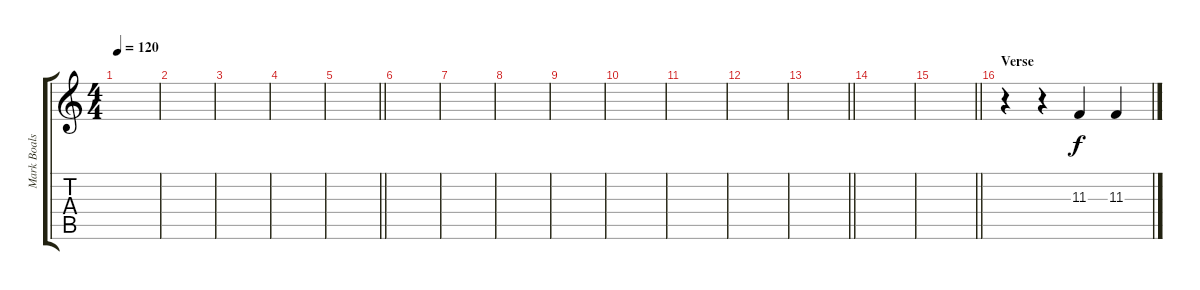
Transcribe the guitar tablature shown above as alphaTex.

\track ("Mark Boals" "Mark Boals") {instrument lead2sawtooth}
\staff {score tabs}
\tuning (Eb4 Bb3 Gb3 Db3 Ab2 Eb2) {hide}
\ts (4 4)
\tempo 120
\clef g2
\ks c
|
|
|
|
\barLineRight lightlight
|
|
|
|
|
|
|
|
\barLineRight lightlight
|
|
\barLineRight lightlight
|
\section ("" "Verse")
r.4 r.4 11.3.4 11.3.4
